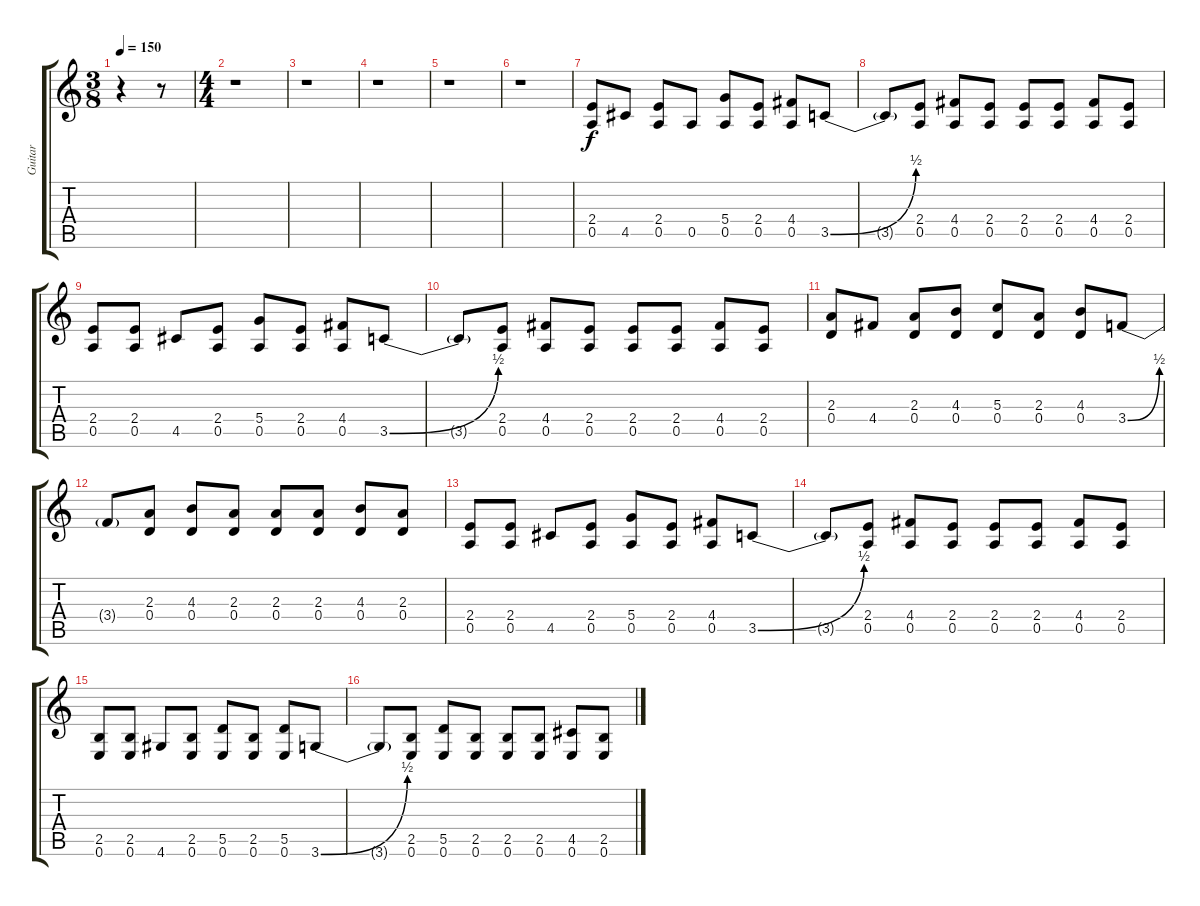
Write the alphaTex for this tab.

\track ("Guitar" "Guitar") {instrument overdrivenguitar}
\staff {score tabs}
\tuning (E4 B3 G3 D3 A2 E2) {hide}
\ts (3 8)
\tempo 150
\clef g2
\ks c
r.4{dy f instrument overdrivenguitar} r.8 |
\ts (4 4)
r.1 |
r.1 |
r.1 |
r.1 |
r.1 |
(2.4 0.5).8 4.5.8 (2.4 0.5).8 0.5.8 (5.4 0.5).8 (2.4 0.5).8 (4.4 0.5).8 3.5{be (bend 0 0 60 2)}.8 |
3.5{t}.8 (2.4 0.5).8 (4.4 0.5).8 (2.4 0.5).8 (2.4 0.5).8 (2.4 0.5).8 (4.4 0.5).8 (2.4 0.5).8 |
(2.4 0.5).8 (2.4 0.5).8 4.5.8 (2.4 0.5).8 (5.4 0.5).8 (2.4 0.5).8 (4.4 0.5).8 3.5{be (bend 0 0 60 2)}.8 |
3.5{t}.8 (2.4 0.5).8 (4.4 0.5).8 (2.4 0.5).8 (2.4 0.5).8 (2.4 0.5).8 (4.4 0.5).8 (2.4 0.5).8 |
(2.3 0.4).8 4.4.8 (2.3 0.4).8 (4.3 0.4).8 (5.3 0.4).8 (2.3 0.4).8 (4.3 0.4).8 3.4{be (bend 0 0 60 2)}.8 |
3.4{t}.8 (2.3 0.4).8 (4.3 0.4).8 (2.3 0.4).8 (2.3 0.4).8 (2.3 0.4).8 (4.3 0.4).8 (2.3 0.4).8 |
(2.4 0.5).8 (2.4 0.5).8 4.5.8 (2.4 0.5).8 (5.4 0.5).8 (2.4 0.5).8 (4.4 0.5).8 3.5{be (bend 0 0 60 2)}.8 |
3.5{t}.8 (2.4 0.5).8 (4.4 0.5).8 (2.4 0.5).8 (2.4 0.5).8 (2.4 0.5).8 (4.4 0.5).8 (2.4 0.5).8 |
(2.5 0.6).8 (2.5 0.6).8 4.6.8 (2.5 0.6).8 (5.5 0.6).8 (2.5 0.6).8 (5.5 0.6).8 3.6{be (bend 0 0 60 2)}.8 |
3.6{t}.8 (2.5 0.6).8 (5.5 0.6).8 (2.5 0.6).8 (2.5 0.6).8 (2.5 0.6).8 (4.5 0.6).8 (2.5 0.6).8
